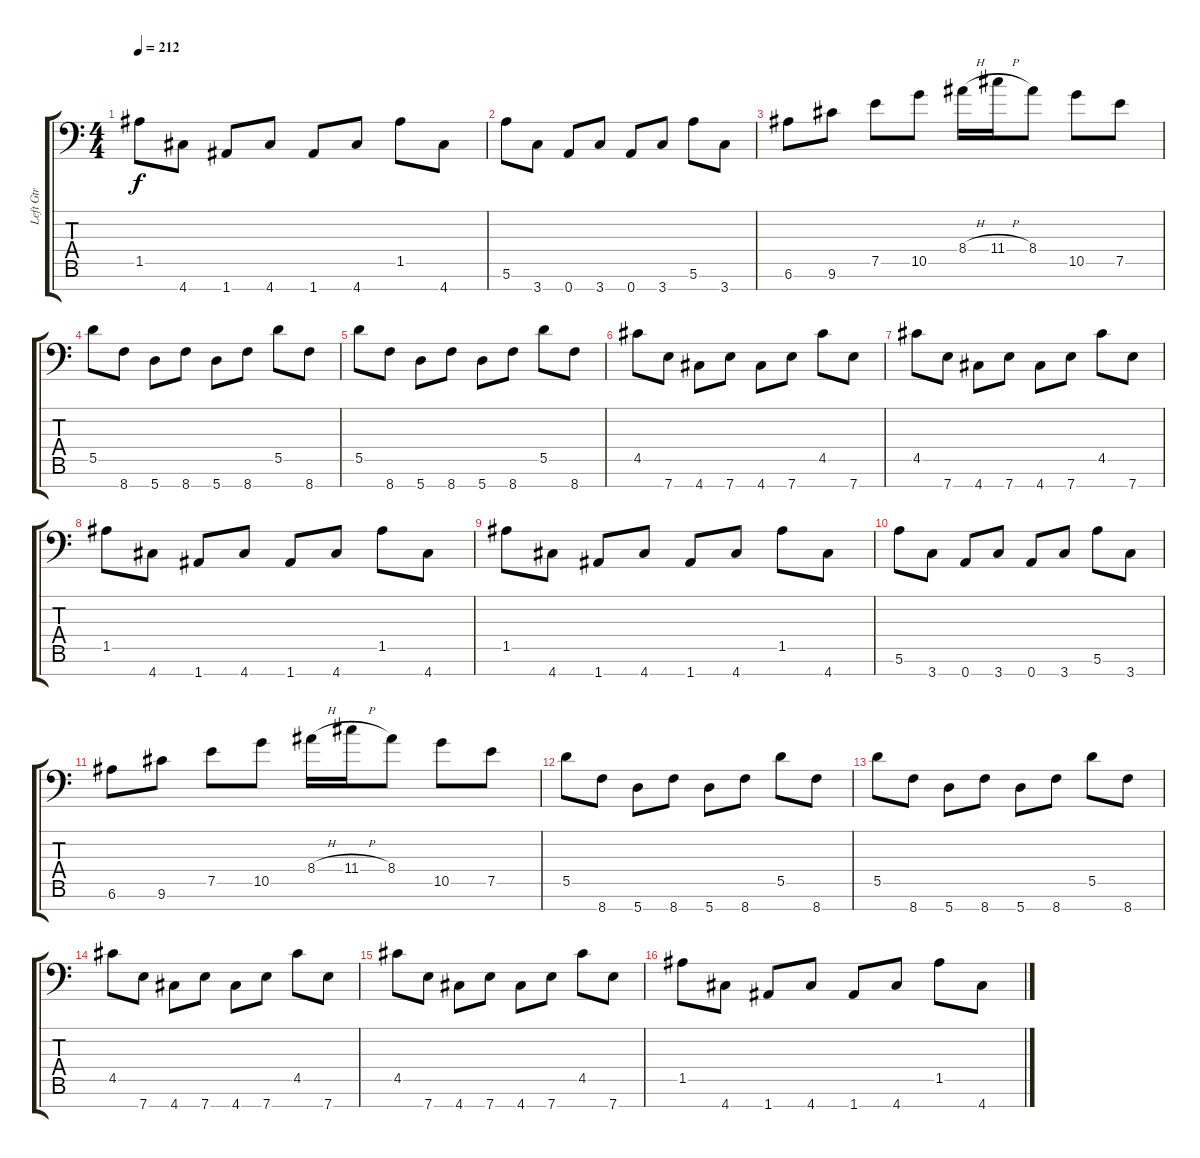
\track ("Left Gtr" "Left Gtr") {instrument distortionguitar}
\staff {score tabs}
\tuning (E4 B3 G3 D3 A2 E2 A1) {hide}
\ts (4 4)
\tempo 212
\clef f4
\ks c
1.5.8{dy f} 4.7.8 1.7.8 4.7.8 1.7.8 4.7.8 1.5.8 4.7.8 |
5.6.8 3.7.8 0.7.8 3.7.8 0.7.8 3.7.8 5.6.8 3.7.8 |
6.6.8 9.6.8 7.5.8 10.5.8 8.4{h}.16 11.4{h}.16 8.4.8 10.5.8 7.5.8 |
5.5.8 8.7.8 5.7.8 8.7.8 5.7.8 8.7.8 5.5.8 8.7.8 |
5.5.8 8.7.8 5.7.8 8.7.8 5.7.8 8.7.8 5.5.8 8.7.8 |
4.5.8 7.7.8 4.7.8 7.7.8 4.7.8 7.7.8 4.5.8 7.7.8 |
4.5.8 7.7.8 4.7.8 7.7.8 4.7.8 7.7.8 4.5.8 7.7.8 |
1.5.8 4.7.8 1.7.8 4.7.8 1.7.8 4.7.8 1.5.8 4.7.8 |
1.5.8 4.7.8 1.7.8 4.7.8 1.7.8 4.7.8 1.5.8 4.7.8 |
5.6.8 3.7.8 0.7.8 3.7.8 0.7.8 3.7.8 5.6.8 3.7.8 |
6.6.8 9.6.8 7.5.8 10.5.8 8.4{h}.16 11.4{h}.16 8.4.8 10.5.8 7.5.8 |
5.5.8 8.7.8 5.7.8 8.7.8 5.7.8 8.7.8 5.5.8 8.7.8 |
5.5.8 8.7.8 5.7.8 8.7.8 5.7.8 8.7.8 5.5.8 8.7.8 |
4.5.8 7.7.8 4.7.8 7.7.8 4.7.8 7.7.8 4.5.8 7.7.8 |
4.5.8 7.7.8 4.7.8 7.7.8 4.7.8 7.7.8 4.5.8 7.7.8 |
1.5.8 4.7.8 1.7.8 4.7.8 1.7.8 4.7.8 1.5.8 4.7.8
